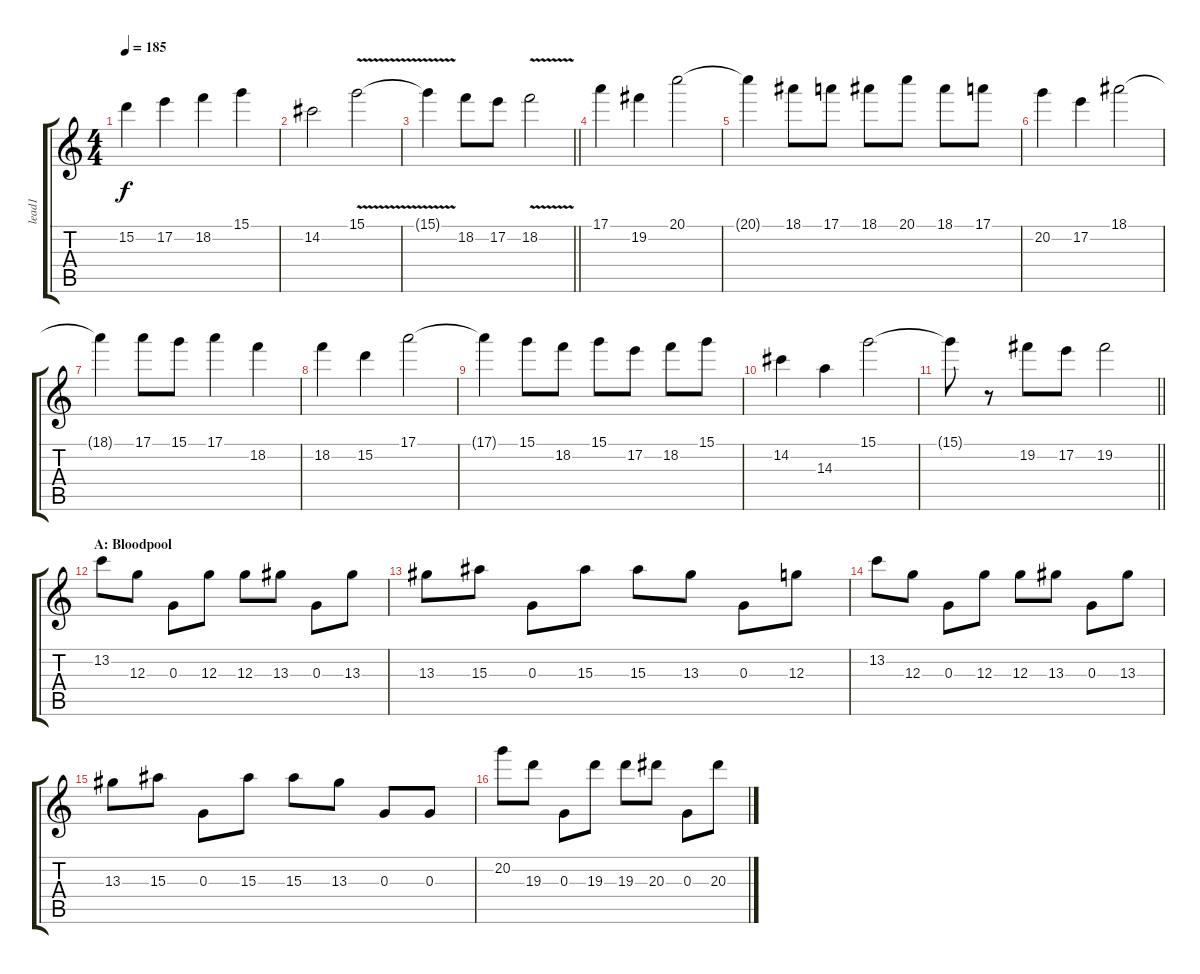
\track ("lead1" "lead1") {instrument distortionguitar}
\staff {score tabs}
\tuning (E4 B3 G3 D3 A2 E2) {hide}
\ts (4 4)
\tempo 185
\clef g2
\ks c
15.2.4{dy f} 17.2.4 18.2.4 15.1.4 |
14.2.2 15.1{v}.2 |
\barLineRight lightlight
15.1{t}.4 18.2.8 17.2.8 18.2{v}.2 |
\section ("" " ")
17.1.4 19.2.4 20.1.2 |
20.1{t}.4 18.1.8 17.1.8 18.1.8 20.1.8 18.1.8 17.1.8 |
20.2.4 17.2.4 18.1.2 |
18.1{t}.4 17.1.8 15.1.8 17.1.4 18.2.4 |
18.2.4 15.2.4 17.1.2 |
17.1{t}.4 15.1.8 18.2.8 15.1.8 17.2.8 18.2.8 15.1.8 |
14.2.4 14.3.4 15.1.2 |
\barLineRight lightlight
15.1{t}.8 r.8 19.2.8 17.2.8 19.2.2 |
\section ("" "A: Bloodpool")
13.2.8 12.3.8 0.3.8 12.3.8 12.3.8 13.3.8 0.3.8 13.3.8 |
13.3.8 15.3.8 0.3.8 15.3.8 15.3.8 13.3.8 0.3.8 12.3.8 |
13.2.8 12.3.8 0.3.8 12.3.8 12.3.8 13.3.8 0.3.8 13.3.8 |
13.3.8 15.3.8 0.3.8 15.3.8 15.3.8 13.3.8 0.3.8 0.3.8 |
20.2.8 19.3.8 0.3.8 19.3.8 19.3.8 20.3.8 0.3.8 20.3.8
